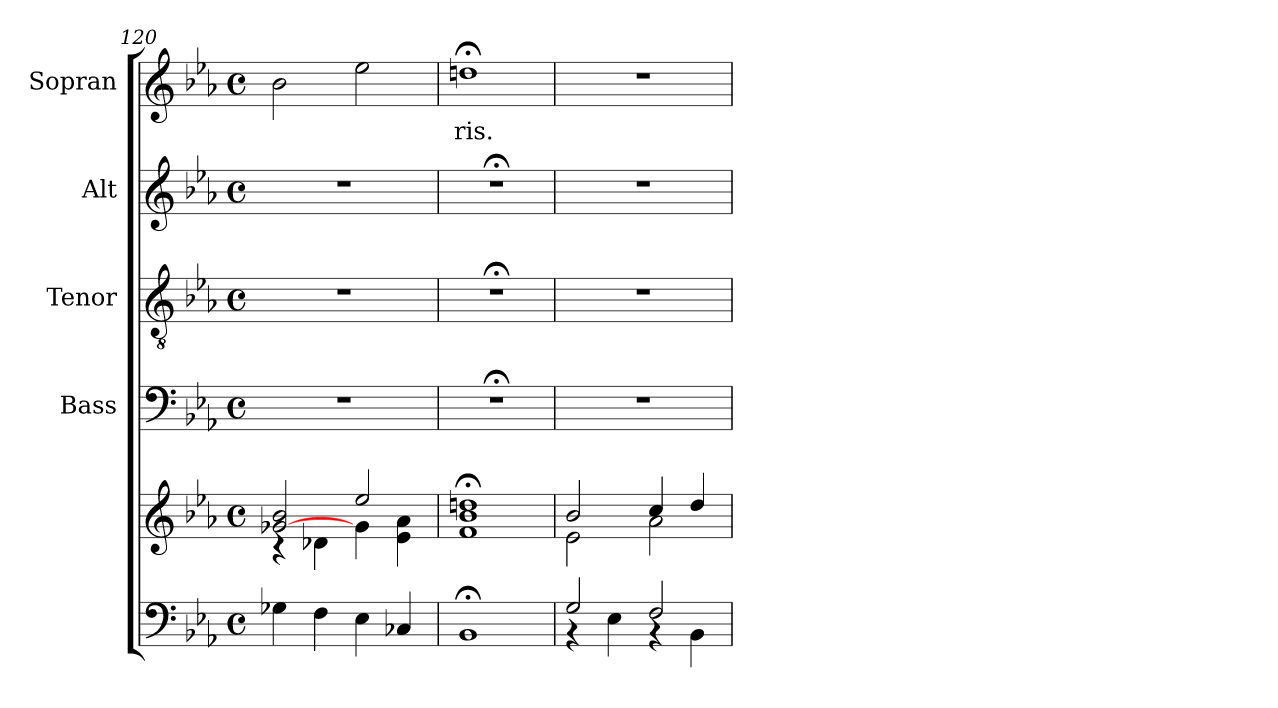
**kern	**kern	**dynam	**kern	**kern	**kern	**kern	**text
*part5	*part5	*part5	*part4	*part3	*part2	*part1	*part1
*staff6	*staff5	*staff5/6	*staff4	*staff3	*staff2	*staff1	*staff1
*	*	*	*I"Bass	*I"Tenor	*I"Alt	*I"Sopran	*
*	*	*	*I'B.	*I'T.	*I'A.	*I'S.	*
*clefF4	*clefG2	*	*clefF4	*clefGv2	*clefG2	*clefG2	*
*k[b-e-a-]	*k[b-e-a-]	*	*k[b-e-a-]	*k[b-e-a-]	*k[b-e-a-]	*k[b-e-a-]	*
*E-:	*E-:	*	*E-:	*E-:	*E-:	*E-:	*
*M4/4	*M4/4	*	*M4/4	*M4/4	*M4/4	*M4/4	*
*met(c)	*met(c)	*	*met(c)	*met(c)	*met(c)	*met(c)	*
=120	=120	=120	=120	=120	=120	=120	=120
*	*^	*	*	*	*	*	*
4G-X\	[>2g-X/ 2b-/	4rB	.	1r	1r	1r	2b-\	.
4F\	.	4d-X\	.	.	.	.	.	.
4E-\	2ee-/	4g-\	.	.	.	.	2ee-\	.
4C-X/	.	4e-\ 4a-\	.	.	.	.	.	.
=121	=121	=121	=121	=121	=121	=121	=121	=121
!	!	!	!	!	!	!	!	!LO:LY:b
1BB-;<	1ddn;<	1f 1b-	.	1r;<	1r;<	1r;<	1ddn;<	-ris.
=122	=122	=122	=122	=122	=122	=122	=122	=122
*^	*	*	*	*	*	*	*	*
!	!	!	!	!LO:DY:a=2	!	!	!	!	!
!	!	!	!	!LO:DY:n=1:a	!	!	!	!	!
2G/	4rBB	2b-/	2e-\	mf pp	1r	1r	1r	1r	.
.	4E-\	.	.	.	.	.	.	.	.
2F/	4rAA	4cc/	2a-\	.	.	.	.	.	.
.	4BB-\	4dd/	.	.	.	.	.	.	.
*v	*v	*	*	*	*	*	*	*	*
*	*v	*v	*	*	*	*	*	*
=	=	=	=	=	=	=	=
*-	*-	*-	*-	*-	*-	*-	*-
